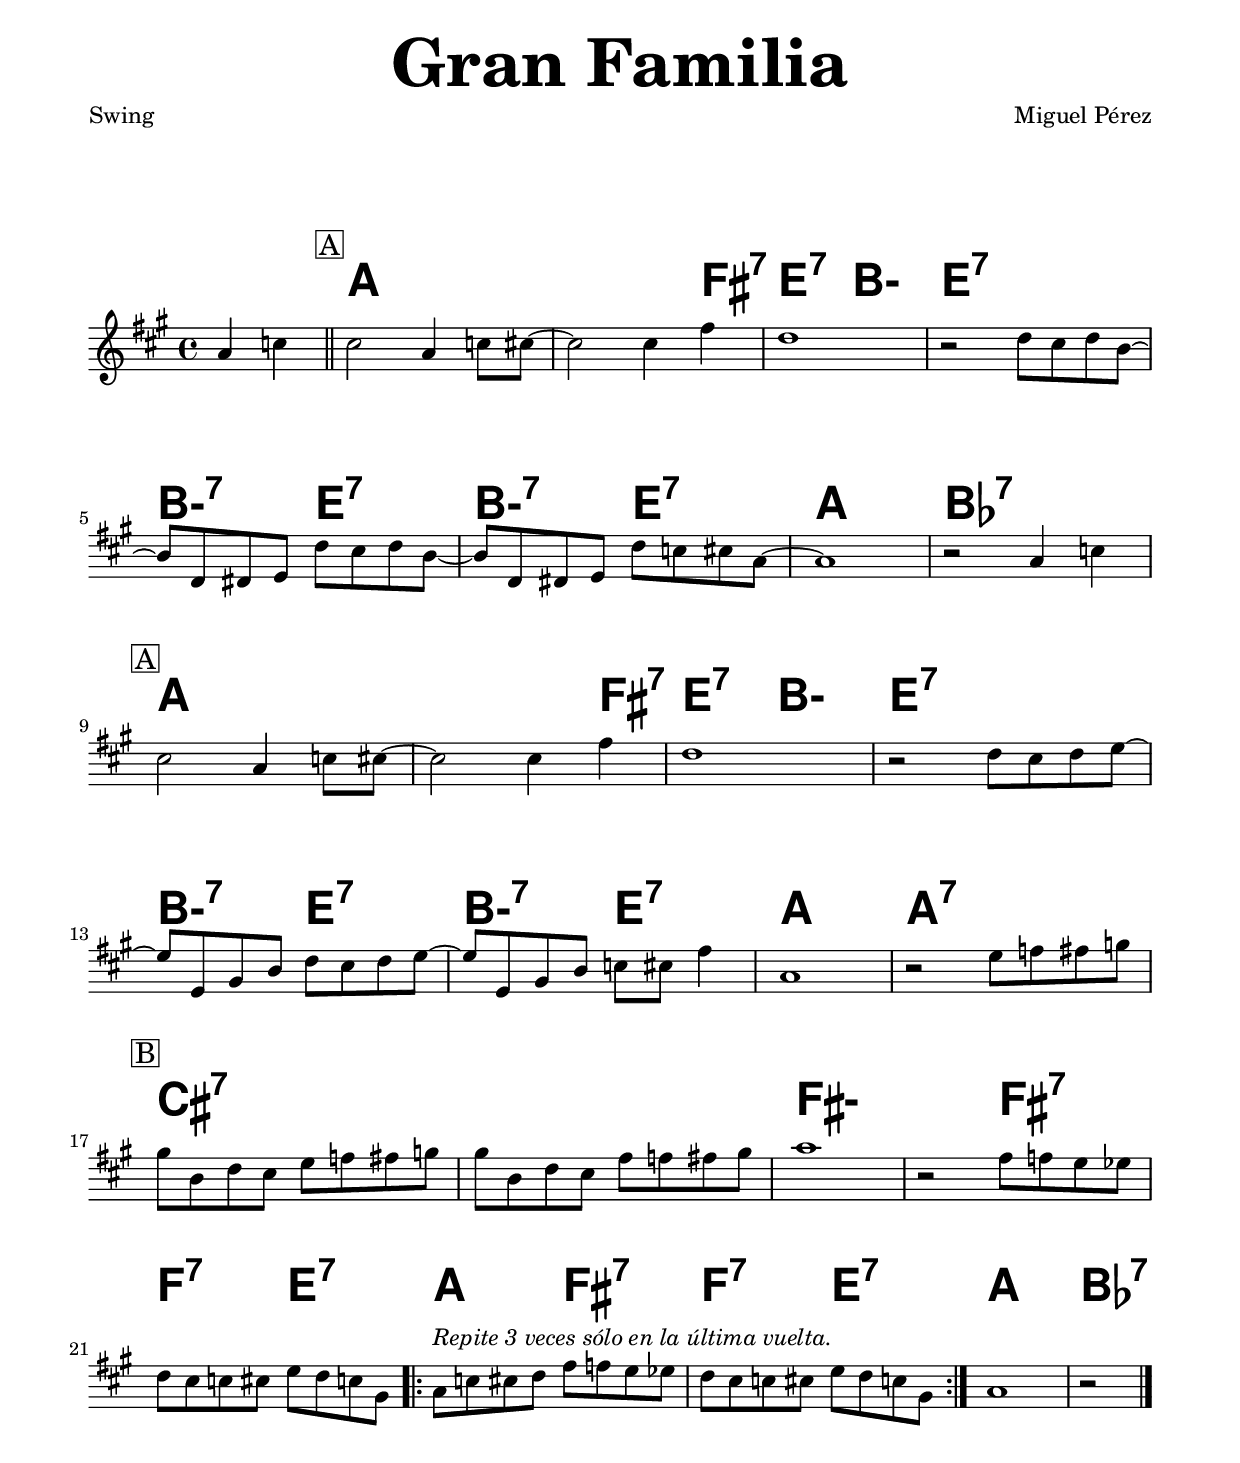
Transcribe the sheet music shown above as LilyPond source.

\include "headers.ly"

\header {
  title = \markup { \abs-fontsize #32 "Gran Familia" }
  composer = "Miguel Pérez"
  poet = "Swing"
}

cifrado =  \chords {
  \partial 2 r2 | 
  a1 | a2. fis4:7 | e2:7 b:m | e1:7 |
  b2:m7 e:7 | b:m7 e:7 | a1 | bes:7 |
  
  a1 | a2. fis4:7 | e2:7 b:m | e1:7 |
  b2:m7 e:7 | b:m7 e:7 | a1 | a:7 |
  
  cis:7 | cis:7 | fis:m | fis2:m fis:7 |
  f2:7 e:7 | a fis:7 | f:7 e:7 | a1 | bes:7

}

melo = \relative c'' {
  \key a \major
  
  \partial 2 a4 c | 
  \mark \parteA
  \dbar
  \ocultar-clave
  
  cis2 a4 c8 cis~ | cis2 cis4 fis | d1 | r2 d8 cis d b~ | 
  \break
  b d, dis e d' cis d b~ | b d, dis e d' c cis a~ | a1 | r2 a4 c |
  \break
  
  \mark \parteA
  cis2 a4 c8 cis~ | cis2 cis4 fis | d1 | r2 d8 cis d e~ | 
  \break
  e e, gis b d cis d e~ | e e, gis b c cis fis4 | a,1 | r2 e'8 f fis g |
  \break
  
  \mark \parteB
  gis b, d cis e8 f fis g | gis b, d cis fis f fis gis | a1 | r2 fis8 f e ees |
  \break
  d cis c cis e d c gis   
  
  \repeat volta 3 {
    a^\markup { \italic "Repite 3 veces sólo en la última vuelta." }
    c cis d fis8 f e ees \noBreak |  d cis c cis e d c gis
  }
  
  a1| 
  r2
  \fin
  \break
}

<<
  \cifrado
  \melo
>>